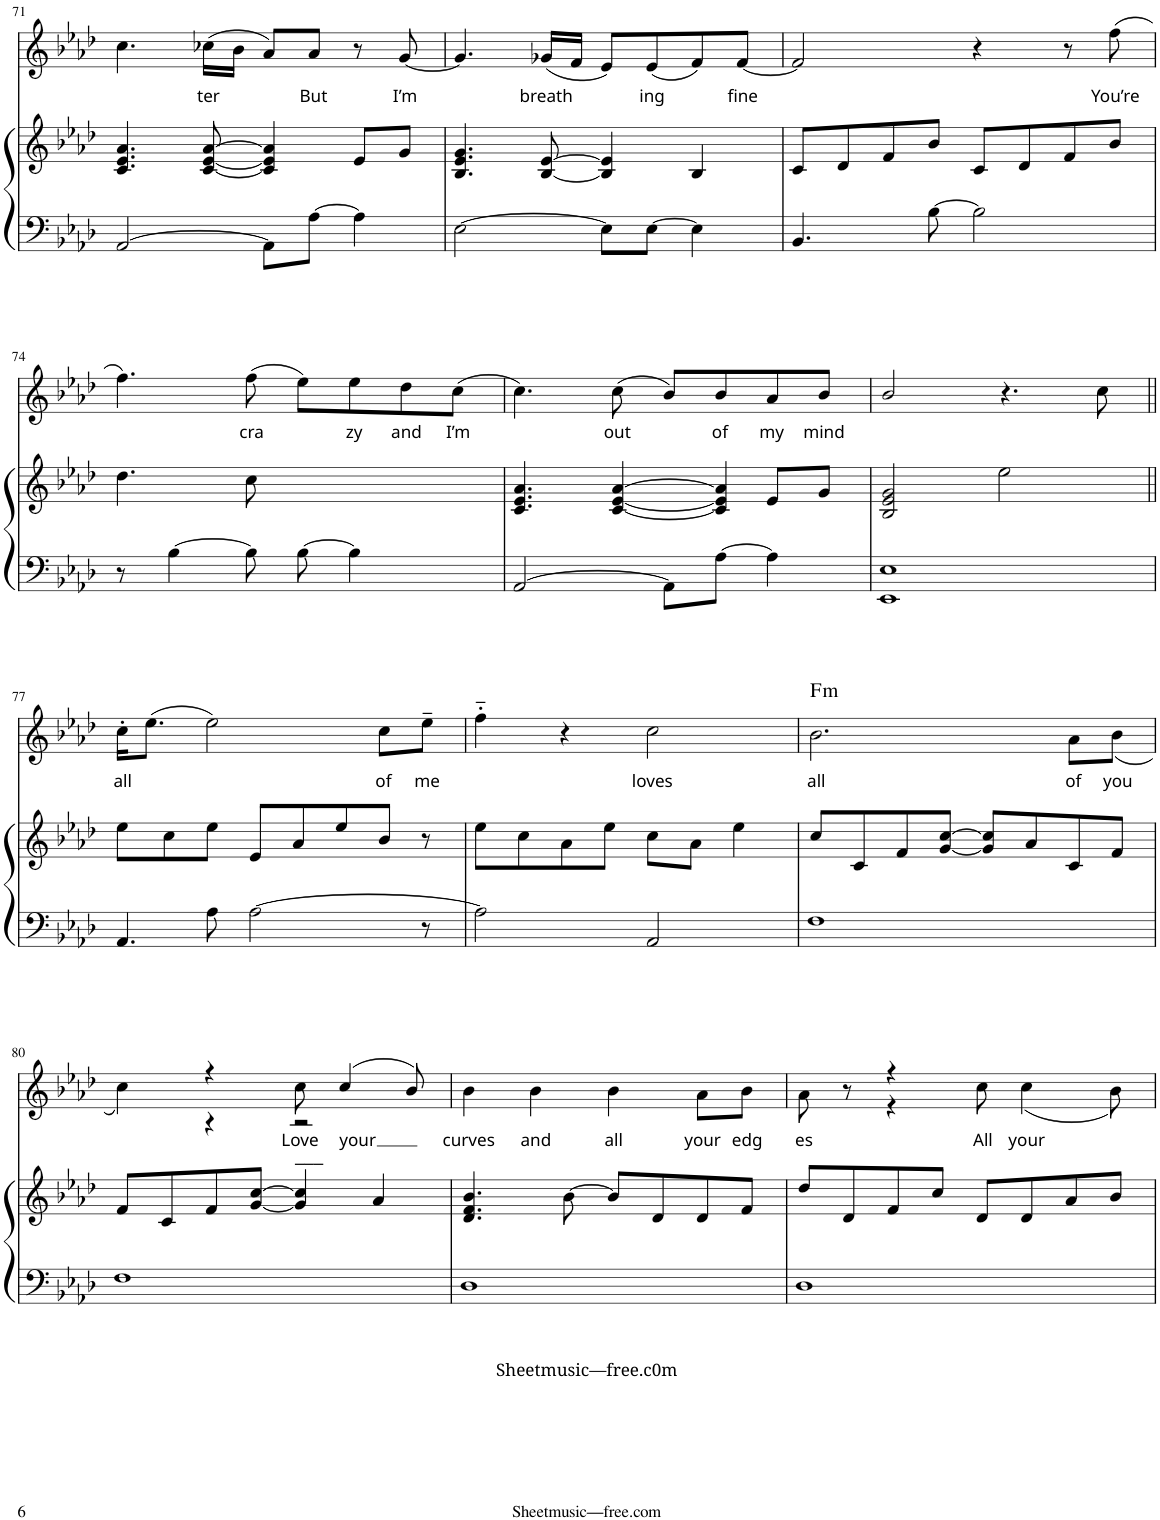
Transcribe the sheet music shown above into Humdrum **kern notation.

**kern	**kern	**kern	**text	**harte
*part2	*part2	*part1	*part1	*part1
*staff3	*staff2	*staff1	*staff1	*
*I"Piano	*	*I"Voice	*	*
*I'Pno	*	*I'V	*	*
!!LO:PB:g=z
*clefF4	*clefG2	*clefG2	*	*
*k[b-e-a-d-]	*k[b-e-a-d-]	*k[b-e-a-d-]	*	*
*M2/2	*M2/2	*M2/2	*	*
*met(c|)	*met(c|)	*met(c|)	*	*
=71	=71	=71	=71	=71
[>2AA-/	4.c/ 4.e-/ 4.a-/	4.cc\	.	.
!	!	!	!LO:LY:b	!
.	[<8c/ [<8e-/ [>8a-/	(>16cc-X\LL	ter	.
.	.	16b-\JJ	.	.
8AA-\L]	4c/] 4e-/] 4a-/]	8a-/L)	.	.
!	!	!	!LO:LY:b	!
[>8A-\J	.	8a-/J	But	.
4A-\]	8e-/L	8r	.	.
!	!	!	!LO:LY:b	!
.	8g/J	[<8g/	I’m	.
=72	=72	=72	=72	=72
[>2E-\	4.B-/ 4.e-/ 4.g/	4.g/]	.	.
!	!	!	!LO:LY:b	!
.	[<8B-/ [>8e-/	(<16g-X/LL	breath	.
.	.	16f/JJ	.	.
8E-\L]	4B-/] 4e-/]	8e-/L)	.	.
!	!	!	!LO:LY:b	!
[>8E-\J	.	(<8e-/	ing	.
4E-\]	4B-/	8f/)	.	.
!	!	!	!LO:LY:b	!
.	.	[<8f/J	ﬁne	.
=73	=73	=73	=73	=73
4.BB-/	8c/L	2f/]	.	.
.	8d-/	.	.	.
.	8f/	.	.	.
[>8B-\	8b-/J	.	.	.
2B-\]	8c/L	4r	.	.
.	8d-/	.	.	.
.	8f/	8r	.	.
!	!	!	!LO:LY:b	!
.	8b-/J	(>8ff\	You’re	.
!!LO:LB:g=z
=74	=74	=74	=74	=74
8r	4.dd-\	4.ff\)	.	.
[>4B-\	.	.	.	.
!	!	!	!LO:LY:b	!
8B-\]	8cc\	(>8ff\	cra	.
[>8B-\	2ryy	8ee-\L)	.	.
!	!	!	!LO:LY:b	!
4B-\]	.	8ee-\	zy	.
!	!	!	!LO:LY:b	!
.	.	8dd-\	and	.
!	!	!	!LO:LY:b	!
8ryy	.	(8cc\J	I’m	.
=75	=75	=75	=75	=75
*	*^	*	*	*
[>2AA-/	4.c/ 4.e-/ 4.a-/	2.ryy	4.cc\)	.	.
!	!	!	!	!LO:LY:b	!
.	[<4c/ [<4e-/ [>4a-/	.	(>8cc\	out	.
8AA-\L]	.	.	8b-/L)	.	.
!	!	!	!	!LO:LY:b	!
[>8A-\J	4c/] 4e-/] 4a-/]	.	8b-/	of	.
!	!	!	!	!LO:LY:b	!
4A-\]	.	8e-/L	8a-/	my	.
!	!	!	!	!LO:LY:b	!
.	8ryy	8g/J	8b-/J	mind	.
*	*v	*v	*	*	*
=76	=76	=76	=76	=76
*^	*	*	*	*
1E-	1EE-	2B-/ 2e-/ 2g/	2b-/	.	.
.	.	2ee-\	4.r	.	.
.	.	.	8cc\	.	.
!!LO:LB:g=z
=77||	=77||	=77||	=77||	=77||	=77||
!	!	!	!	!LO:LY:b	!
4.AA-/	4ryy	8ee-\L	16cc'\KL	all	.
.	.	.	(8.ee-\J	.	.
.	.	8cc\	.	.	.
.	8A-\	8ee-\J	2ee-\)	.	.
2ryy	[>2A-\	8e-/L	.	.	.
.	.	8a-/	.	.	.
.	.	8ee-/	.	.	.
!	!	!	!	!LO:LY:b	!
.	.	8b-/J	8cc\L	of	.
!	!	!	!	!LO:LY:b	!
8r	8ryy	8r	8ee-~\J	me	.
=78	=78	=78	=78	=78	=78
1ryy	2A-\]	8ee-\L	4ff'~\	.	.
.	.	8cc\	.	.	.
.	.	8a-\	4r	.	.
.	.	8ee-\J	.	.	.
!	!	!	!	!LO:LY:b	!
.	2AA-/	8cc\L	2cc\	loves	.
.	.	8a-\J	.	.	.
.	.	4ee-\	.	.	.
*v	*v	*	*	*	*
=79	=79	=79	=79	=79
!	!	!	!LO:LY:b	!LO:H:kt=m
1F	8cc/L	2.b-\	all	F:min
.	8c/	.	.	.
.	8f/	.	.	.
.	[<8g/ [>8cc/J	.	.	.
.	8g/] 8cc/]L	.	.	.
.	8a-/	.	.	.
!	!	!	!LO:LY:b	!
.	8c/	8a-\L	of	.
!	!	!	!LO:LY:b	!
.	8f/J	(<8b-\J	you	.
!!LO:LB:g=z
=80	=80	=80	=80	=80
*	*	*^	*	*
1F	8f/L	4cc\)	4ryy	.	.
.	8c/	.	.	.	.
.	8f/	4r	4r	.	.
.	[<8g/ [>8cc/J	.	.	.	.
!	!	!LO:TX:b:t=___	!	!	!
!	!	!	!	!LO:LY:b	!
.	4g/] 4cc/]	8cc\	2r	Love	.
!	!	!	!	!LO:LY:b	!
.	.	(4cc/	.	your	.
.	4a-/	.	.	.	.
.	.	8b-/)	.	.	.
*	*	*v	*v	*	*
=81	=81	=81	=81	=81
!	!	!	!LO:LY:b	!
1D-	4.d-/ 4.f/ 4.b-/	4b-\	curves	.
!	!	!	!LO:LY:b	!
.	.	4b-\	and	.
.	[>8b-\	.	.	.
!	!	!	!LO:LY:b	!
.	8b-/L]	4b-\	all	.
.	8d-/	.	.	.
!	!	!	!LO:LY:b	!
.	8d-/	8a-\L	your	.
!	!	!	!LO:LY:b	!
.	8f/J	8b-\J	edg	.
=82	=82	=82	=82	=82
!	!	!	!LO:LY:b	!
*	*	*^	*	*
1D-	8dd-/L	8a-\	4ryy	es	.
.	8d-/	8r	.	.	.
.	8f/	4r	4r	.	.
.	8cc/J	.	.	.	.
!	!	!	!	!LO:LY:b	!
.	8d-/L	8cc\	2ryy	All	.
!	!	!	!	!LO:LY:b	!
.	8d-/	(<4cc\	.	your	.
.	8a-/	.	.	.	.
.	8b-/J	8b-\)	.	.	.
*	*	*v	*v	*	*
=	=	=	=	=
*-	*-	*-	*-	*-
